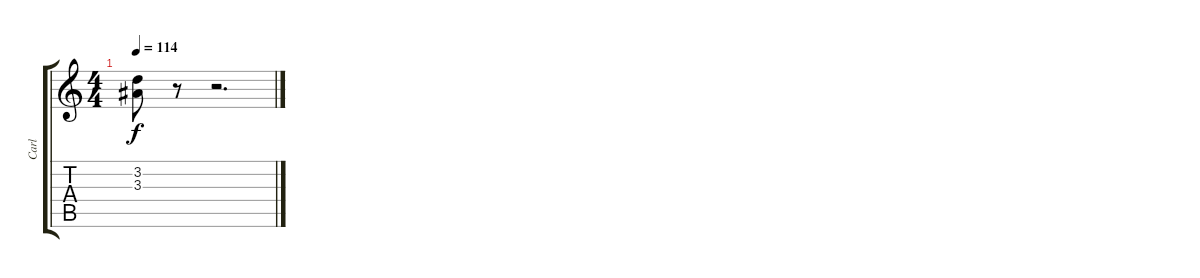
\track ("Carl" "Carl") {instrument overdrivenguitar}
\staff {score tabs}
\tuning (E4 B3 G3 D3 A2 E2) {hide}
\ts (4 4)
\tempo 114
\clef g2
\ks c
(3.2 3.3).8{dy f} r.8 r.2{d}
